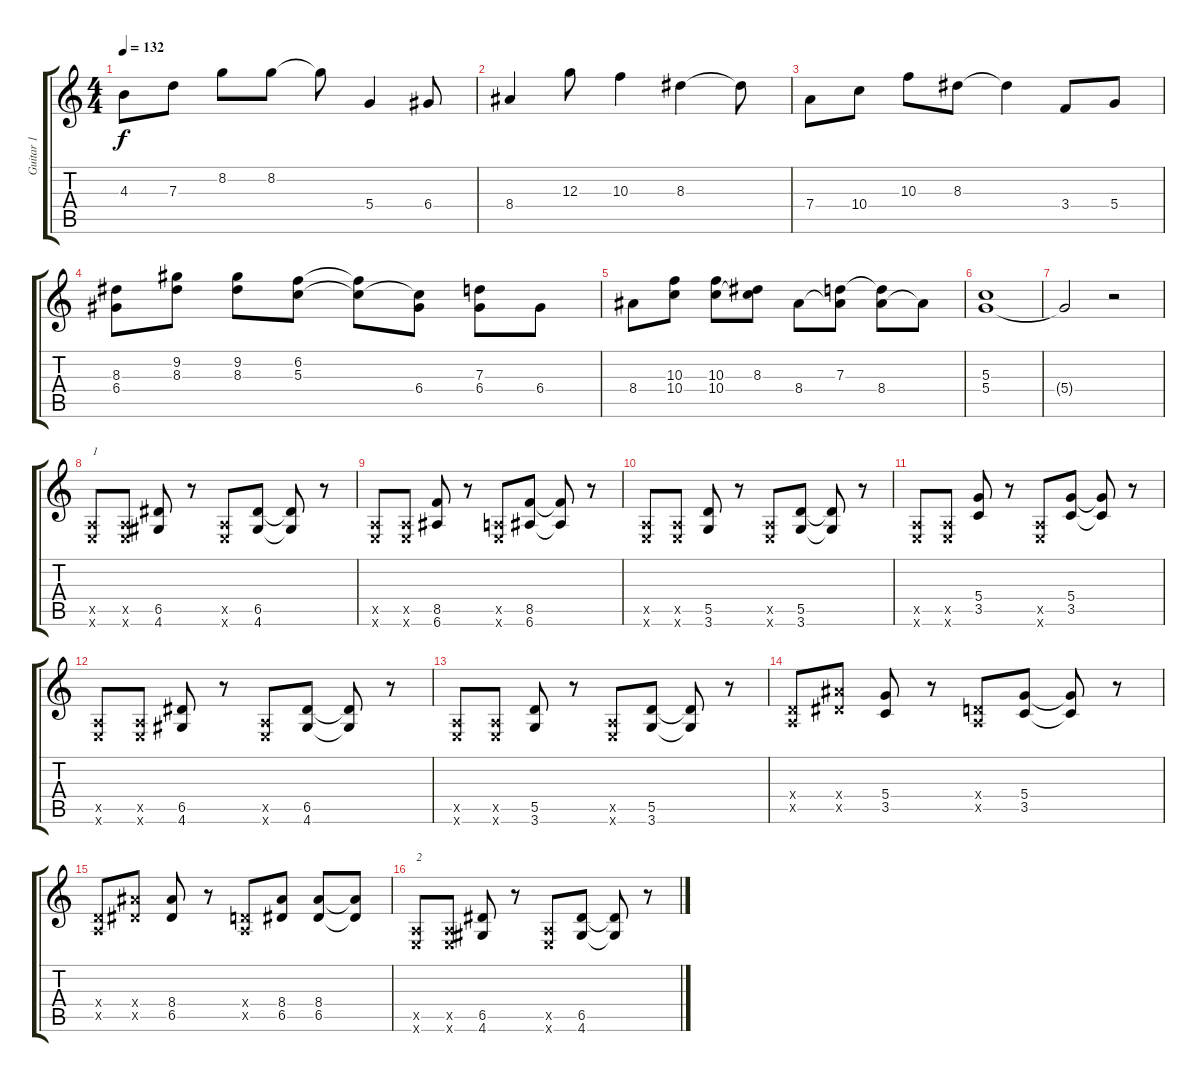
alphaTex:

\track ("Guitar 1" "Guitar 1") {instrument distortionguitar}
\staff {score tabs}
\tuning (E4 B3 G3 D3 A2 E2) {hide}
\ts (4 4)
\tempo 132
\clef g2
\ks c
4.3.8{dy f} 7.3.8 8.2.8 8.2.8 8.2{t}.8 5.4.4 6.4.8 |
8.4.4 12.3.8 10.3.4 8.3.4 8.3{t}.8 |
7.4.8 10.4.8 10.3.8 8.3.8 8.3{t}.4 3.4.8 5.4.8 |
(8.3 6.4).8 (9.2 8.3).8 (9.2 8.3).8 (6.2 5.3).8 (6.2{t} 5.3{t}).8 (5.3{t} 6.4).8 (7.3 6.4).8 6.4.8 |
8.4.8 (10.3 10.4).8 (10.3 10.4).8 (8.3 10.4{t}).8 8.4.8 (7.3 8.4{t}).8 (7.3{t} 8.4).8 8.4{t}.8 |
(5.3 5.4).1 |
5.4{t}.2 r.2 |
(0.5{x} 0.6{x}).8{txt "1" volume 8 balance 8} (0.5{x} 0.6{x}).8 (6.5 4.6).8 r.8 (0.5{x} 0.6{x}).8 (6.5 4.6).8 (6.5{t} 4.6{t}).8 r.8 |
(0.5{x} 0.6{x}).8 (0.5{x} 0.6{x}).8 (8.5 6.6).8 r.8 (0.5{x} 0.6{x}).8 (8.5 6.6).8 (8.5{t} 6.6{t}).8 r.8 |
(0.5{x} 0.6{x}).8 (0.5{x} 0.6{x}).8 (5.5 3.6).8 r.8 (0.5{x} 0.6{x}).8 (5.5 3.6).8 (5.5{t} 3.6{t}).8 r.8 |
(0.5{x} 0.6{x}).8 (0.5{x} 0.6{x}).8 (5.4 3.5).8 r.8 (0.5{x} 0.6{x}).8 (5.4 3.5).8 (5.4{t} 3.5{t}).8 r.8 |
(0.5{x} 0.6{x}).8 (0.5{x} 0.6{x}).8 (6.5 4.6).8 r.8 (0.5{x} 0.6{x}).8 (6.5 4.6).8 (6.5{t} 4.6{t}).8 r.8 |
(0.5{x} 0.6{x}).8 (0.5{x} 0.6{x}).8 (5.5 3.6).8 r.8 (0.5{x} 0.6{x}).8 (5.5 3.6).8 (5.5{t} 3.6{t}).8 r.8 |
(0.4{x} 0.5{x}).8 (8.4{x} 6.5{x}).8 (5.4 3.5).8 r.8 (0.4{x} 0.5{x}).8 (5.4 3.5).8 (5.4{t} 3.5{t}).8 r.8 |
(0.4{x} 0.5{x}).8 (8.4{x} 6.5{x}).8 (8.4 6.5).8 r.8 (0.4{x} 0.5{x}).8 (8.4 6.5).8 (8.4 6.5).8 (8.4{t} 6.5{t}).8 |
(0.5{x} 0.6{x}).8{txt "2"} (0.5{x} 0.6{x}).8 (6.5 4.6).8 r.8 (0.5{x} 0.6{x}).8 (6.5 4.6).8 (6.5{t} 4.6{t}).8 r.8
